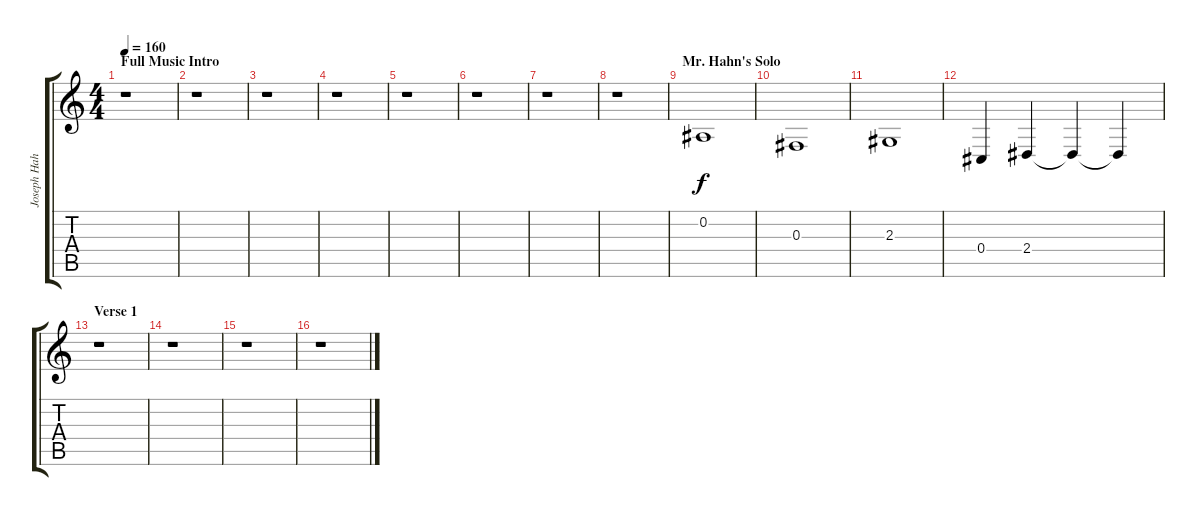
\track ("Joseph Hahn (Sampler 2)" "Joseph Hah") {instrument pad4choir}
\staff {score tabs}
\tuning (Eb4 Bb3 Gb3 Db3 Ab2 Db2) {hide}
\ts (4 4)
\section ("" "Full Music Intro")
\tempo 160
\clef g2
\ks c
r.1{dy f} |
r.1 |
r.1 |
r.1 |
r.1 |
r.1 |
r.1 |
r.1 |
\section ("" "Mr. Hahn's Solo")
0.2.1 |
0.3.1 |
2.3.1 |
0.4.4 2.4.4 2.4{t}.4 2.4{t}.4 |
\section ("" "Verse 1")
r.1 |
r.1 |
r.1 |
r.1
